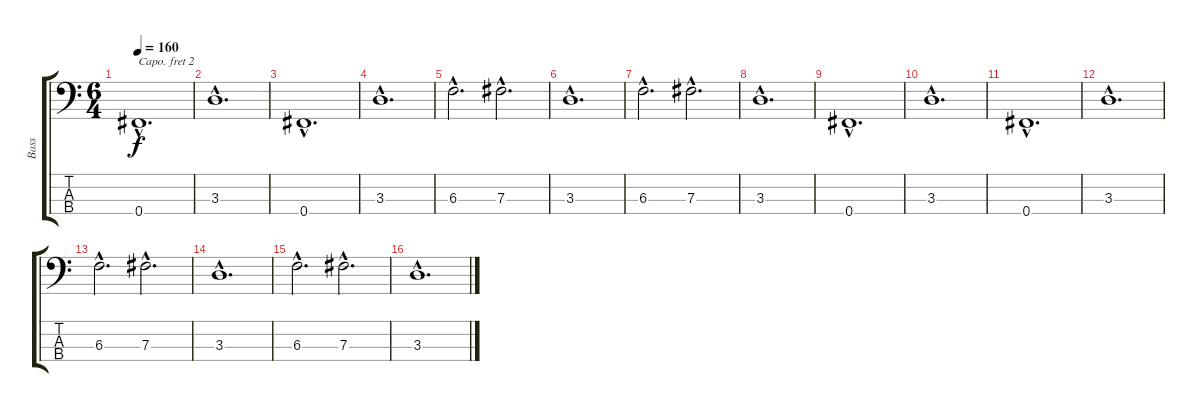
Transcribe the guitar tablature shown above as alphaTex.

\track ("Bass" "Bass") {instrument electricbassfinger}
\staff {score tabs}
\capo 2
\tuning (G2 D2 A1 E1) {hide}
\ts (6 4)
\tempo 160
\clef f4
\ks c
0.4{hac}.1{d dy f} |
3.3{hac}.1{d} |
0.4{hac}.1{d} |
3.3{hac}.1{d} |
6.3{hac}.2{d} 7.3{hac}.2{d} |
3.3{hac}.1{d} |
6.3{hac}.2{d} 7.3{hac}.2{d} |
3.3{hac}.1{d} |
0.4{hac}.1{d} |
3.3{hac}.1{d} |
0.4{hac}.1{d} |
3.3{hac}.1{d} |
6.3{hac}.2{d} 7.3{hac}.2{d} |
3.3{hac}.1{d} |
6.3{hac}.2{d} 7.3{hac}.2{d} |
3.3{hac}.1{d}
